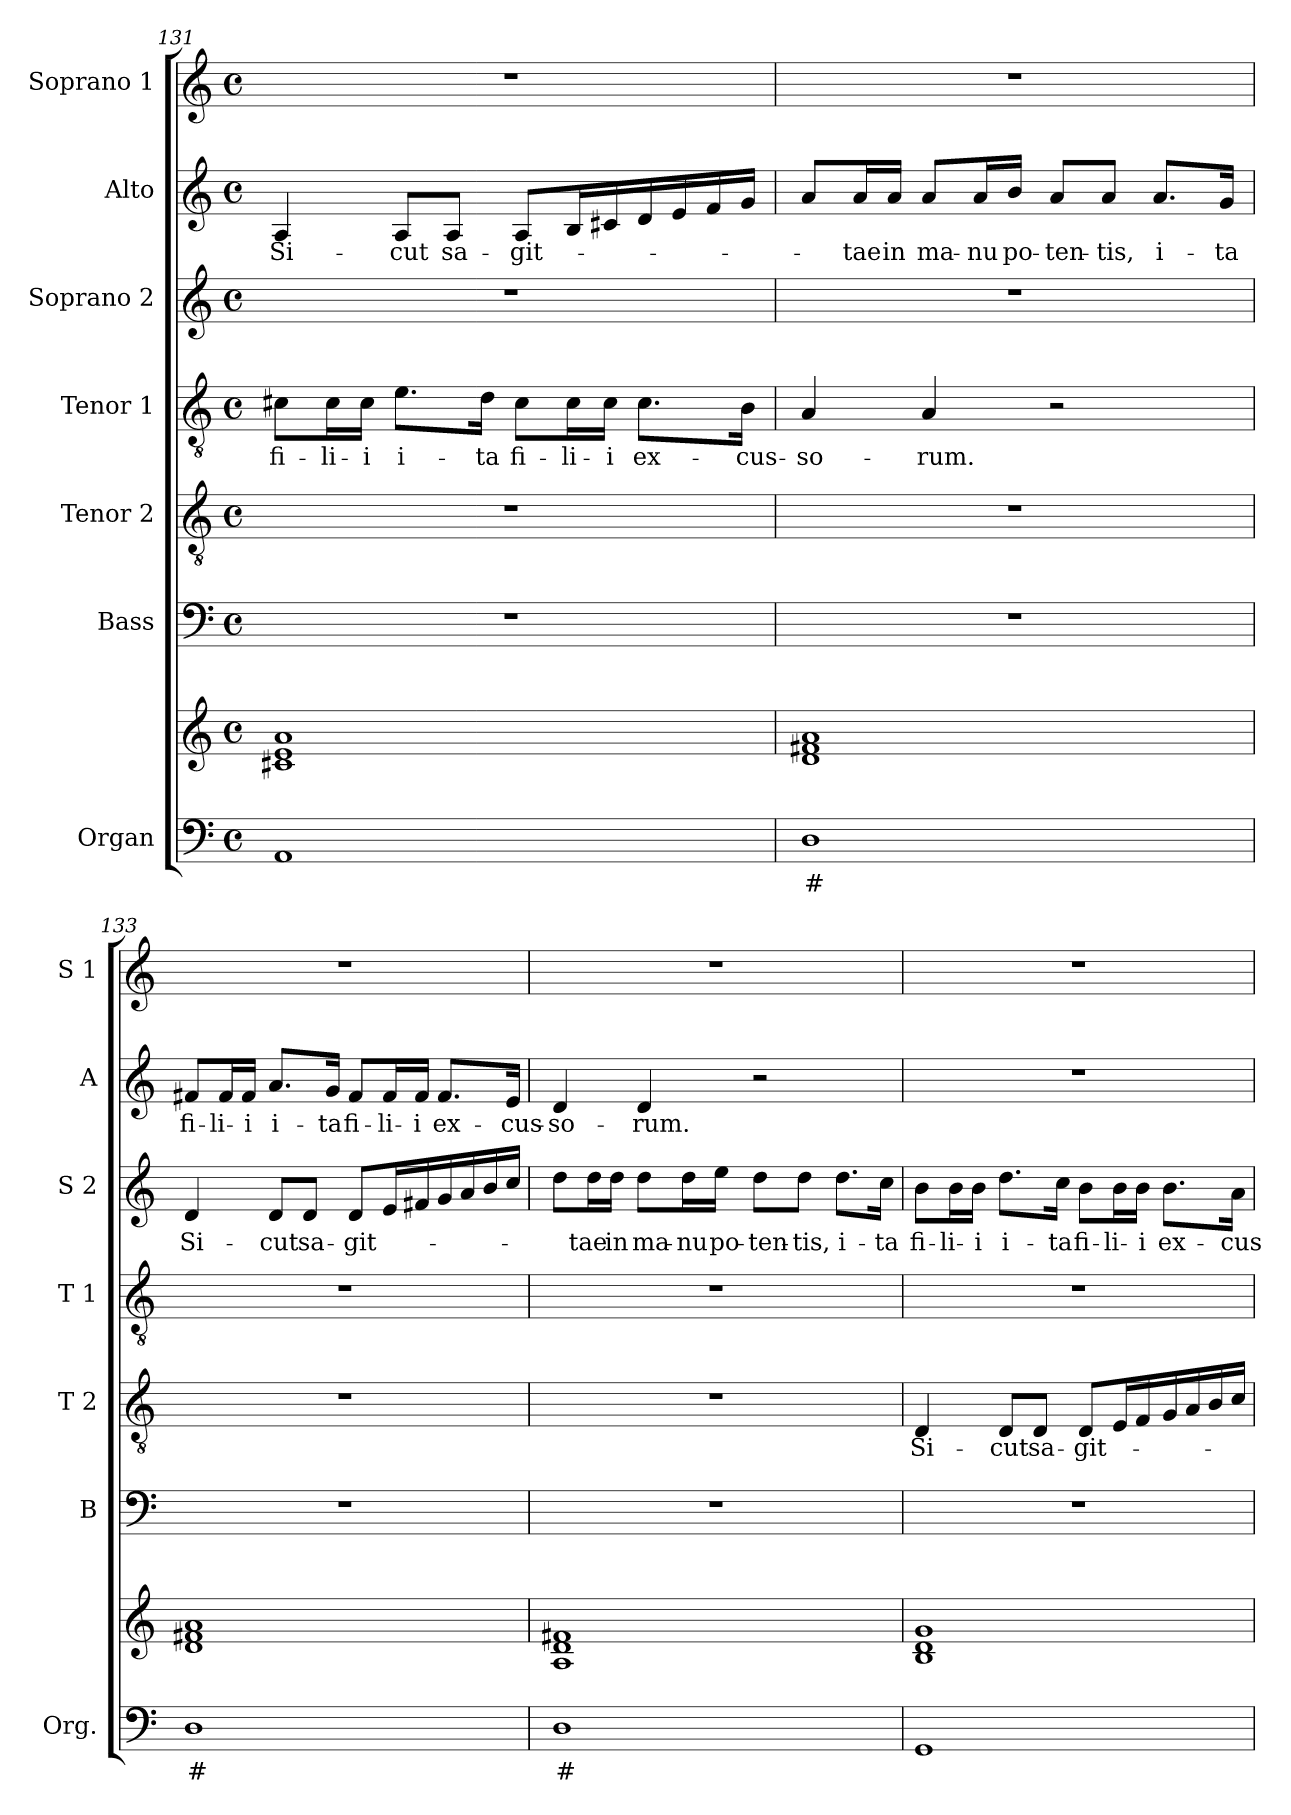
**kern	**text	**kern	**kern	**kern	**text	**kern	**text	**kern	**text	**kern	**text	**kern
*part7	*part7	*part7	*part6	*part5	*part5	*part4	*part4	*part3	*part3	*part2	*part2	*part1
*staff8	*staff8	*staff7	*staff6	*staff5	*staff5	*staff4	*staff4	*staff3	*staff3	*staff2	*staff2	*staff1
*I"Organ	*	*	*I"Bass	*I"Tenor 2	*	*I"Tenor 1	*	*I"Soprano 2	*	*I"Alto	*	*I"Soprano 1
*I'Org.	*	*	*I'B	*I'T 2	*	*I'T 1	*	*I'S 2	*	*I'A	*	*I'S 1
*clefF4	*	*clefG2	*clefF4	*clefGv2	*	*clefGv2	*	*clefG2	*	*clefG2	*	*clefG2
*k[]	*	*k[]	*k[]	*k[]	*	*k[]	*	*k[]	*	*k[]	*	*k[]
*M4/4	*	*M4/4	*M4/4	*M4/4	*	*M4/4	*	*M4/4	*	*M4/4	*	*M4/4
*met(c)	*	*met(c)	*met(c)	*met(c)	*	*met(c)	*	*met(c)	*	*met(c)	*	*met(c)
=131	=131	=131	=131	=131	=131	=131	=131	=131	=131	=131	=131	=131
!	!	!	!	!	!	!	!LO:LY:b	!	!	!	!LO:LY:b	!
1AA	.	1c#X! 1e! 1a!	1r	1r	.	8c#X\L	fi-	1r	.	4A/	Si-	1r
!	!	!	!	!	!	!	!LO:LY:b	!	!	!	!	!
.	.	.	.	.	.	16c#\L	-li-	.	.	.	.	.
!	!	!	!	!	!	!	!LO:LY:b	!	!	!	!	!
.	.	.	.	.	.	16c#\JJ	-i	.	.	.	.	.
!	!	!	!	!	!	!	!LO:LY:b	!	!	!	!LO:LY:b	!
.	.	.	.	.	.	8.e\L	i-	.	.	8A/L	-cut	.
!	!	!	!	!	!	!	!	!	!	!	!LO:LY:b	!
.	.	.	.	.	.	.	.	.	.	8A/J	sa-	.
!	!	!	!	!	!	!	!LO:LY:b	!	!	!	!	!
.	.	.	.	.	.	16d\Jk	-ta	.	.	.	.	.
!	!	!	!	!	!	!	!LO:LY:b	!	!	!	!LO:LY:b	!
.	.	.	.	.	.	8c#\L	fi-	.	.	8A/L	-git-	.
!	!	!	!	!	!	!	!LO:LY:b	!	!	!	!	!
.	.	.	.	.	.	16c#\L	-li-	.	.	16B/L	.	.
!	!	!	!	!	!	!	!LO:LY:b	!	!	!	!	!
.	.	.	.	.	.	16c#\JJ	-i	.	.	16c#X/	.	.
!	!	!	!	!	!	!	!LO:LY:b	!	!	!	!	!
.	.	.	.	.	.	8.c#\L	ex-	.	.	16d/	.	.
.	.	.	.	.	.	.	.	.	.	16e/	.	.
.	.	.	.	.	.	.	.	.	.	16f/	.	.
!	!	!	!	!	!	!	!LO:LY:b	!	!	!	!	!
.	.	.	.	.	.	16B\Jk	-cus-	.	.	16g/JJ	.	.
!!LO:PB:g=z
=132	=132	=132	=132	=132	=132	=132	=132	=132	=132	=132	=132	=132
!	!LO:LY:b	!	!	!	!	!	!LO:LY:b	!	!	!	!	!
1D	#	1d! 1f#X! 1a!	1r	1r	.	4A/	-so-	1r	.	8a/L	.	1r
!	!	!	!	!	!	!	!	!	!	!	!LO:LY:b	!
.	.	.	.	.	.	.	.	.	.	16a/L	-tae	.
!	!	!	!	!	!	!	!	!	!	!	!LO:LY:b	!
.	.	.	.	.	.	.	.	.	.	16a/JJ	in	.
!	!	!	!	!	!	!	!LO:LY:b	!	!	!	!LO:LY:b	!
.	.	.	.	.	.	4A/	-rum.	.	.	8a/L	ma-	.
!	!	!	!	!	!	!	!	!	!	!	!LO:LY:b	!
.	.	.	.	.	.	.	.	.	.	16a/L	-nu	.
!	!	!	!	!	!	!	!	!	!	!	!LO:LY:b	!
.	.	.	.	.	.	.	.	.	.	16b/JJ	po-	.
!	!	!	!	!	!	!	!	!	!	!	!LO:LY:b	!
.	.	.	.	.	.	2r	.	.	.	8a/L	-ten-	.
!	!	!	!	!	!	!	!	!	!	!	!LO:LY:b	!
.	.	.	.	.	.	.	.	.	.	8a/J	-tis,	.
!	!	!	!	!	!	!	!	!	!	!	!LO:LY:b	!
.	.	.	.	.	.	.	.	.	.	8.a/L	i-	.
!	!	!	!	!	!	!	!	!	!	!	!LO:LY:b	!
.	.	.	.	.	.	.	.	.	.	16g/Jk	-ta	.
=133	=133	=133	=133	=133	=133	=133	=133	=133	=133	=133	=133	=133
!	!LO:LY:b	!	!	!	!	!	!	!	!LO:LY:b	!	!LO:LY:b	!
1D	#	1d! 1f#X! 1a!	1r	1r	.	1r	.	4d/	Si-	8f#X/L	fi-	1r
!	!	!	!	!	!	!	!	!	!	!	!LO:LY:b	!
.	.	.	.	.	.	.	.	.	.	16f#/L	-li-	.
!	!	!	!	!	!	!	!	!	!	!	!LO:LY:b	!
.	.	.	.	.	.	.	.	.	.	16f#/JJ	-i	.
!	!	!	!	!	!	!	!	!	!LO:LY:b	!	!LO:LY:b	!
.	.	.	.	.	.	.	.	8d/L	-cut	8.a/L	i-	.
!	!	!	!	!	!	!	!	!	!LO:LY:b	!	!	!
.	.	.	.	.	.	.	.	8d/J	sa-	.	.	.
!	!	!	!	!	!	!	!	!	!	!	!LO:LY:b	!
.	.	.	.	.	.	.	.	.	.	16g/Jk	-ta	.
!	!	!	!	!	!	!	!	!	!LO:LY:b	!	!LO:LY:b	!
.	.	.	.	.	.	.	.	8d/L	-git-	8f#/L	fi-	.
!	!	!	!	!	!	!	!	!	!	!	!LO:LY:b	!
.	.	.	.	.	.	.	.	16e/L	.	16f#/L	-li-	.
!	!	!	!	!	!	!	!	!	!	!	!LO:LY:b	!
.	.	.	.	.	.	.	.	16f#X/	.	16f#/JJ	-i	.
!	!	!	!	!	!	!	!	!	!	!	!LO:LY:b	!
.	.	.	.	.	.	.	.	16g/	.	8.f#/L	ex-	.
.	.	.	.	.	.	.	.	16a/	.	.	.	.
.	.	.	.	.	.	.	.	16b/	.	.	.	.
!	!	!	!	!	!	!	!	!	!	!	!LO:LY:b	!
.	.	.	.	.	.	.	.	16cc/JJ	.	16e/Jk	-cus-	.
=134	=134	=134	=134	=134	=134	=134	=134	=134	=134	=134	=134	=134
!	!LO:LY:b	!	!	!	!	!	!	!	!	!	!LO:LY:b	!
1D	#	1A! 1d! 1f#X!	1r	1r	.	1r	.	8dd\L	.	4d/	-so-	1r
!	!	!	!	!	!	!	!	!	!LO:LY:b	!	!	!
.	.	.	.	.	.	.	.	16dd\L	-tae	.	.	.
!	!	!	!	!	!	!	!	!	!LO:LY:b	!	!	!
.	.	.	.	.	.	.	.	16dd\JJ	in	.	.	.
!	!	!	!	!	!	!	!	!	!LO:LY:b	!	!LO:LY:b	!
.	.	.	.	.	.	.	.	8dd\L	ma-	4d/	-rum.	.
!	!	!	!	!	!	!	!	!	!LO:LY:b	!	!	!
.	.	.	.	.	.	.	.	16dd\L	-nu	.	.	.
!	!	!	!	!	!	!	!	!	!LO:LY:b	!	!	!
.	.	.	.	.	.	.	.	16ee\JJ	po-	.	.	.
!	!	!	!	!	!	!	!	!	!LO:LY:b	!	!	!
.	.	.	.	.	.	.	.	8dd\L	-ten-	2r	.	.
!	!	!	!	!	!	!	!	!	!LO:LY:b	!	!	!
.	.	.	.	.	.	.	.	8dd\J	-tis,	.	.	.
!	!	!	!	!	!	!	!	!	!LO:LY:b	!	!	!
.	.	.	.	.	.	.	.	8.dd\L	i-	.	.	.
!	!	!	!	!	!	!	!	!	!LO:LY:b	!	!	!
.	.	.	.	.	.	.	.	16cc\Jk	-ta	.	.	.
!!LO:PB:g=z
=135	=135	=135	=135	=135	=135	=135	=135	=135	=135	=135	=135	=135
!	!	!	!	!	!LO:LY:b	!	!	!	!LO:LY:b	!	!	!
1GG	.	1B! 1d! 1g!	1r	4D/	Si-	1r	.	8b\L	fi-	1r	.	1r
!	!	!	!	!	!	!	!	!	!LO:LY:b	!	!	!
.	.	.	.	.	.	.	.	16b\L	-li-	.	.	.
!	!	!	!	!	!	!	!	!	!LO:LY:b	!	!	!
.	.	.	.	.	.	.	.	16b\JJ	-i	.	.	.
!	!	!	!	!	!LO:LY:b	!	!	!	!LO:LY:b	!	!	!
.	.	.	.	8D/L	-cut	.	.	8.dd\L	i-	.	.	.
!	!	!	!	!	!LO:LY:b	!	!	!	!	!	!	!
.	.	.	.	8D/J	sa-	.	.	.	.	.	.	.
!	!	!	!	!	!	!	!	!	!LO:LY:b	!	!	!
.	.	.	.	.	.	.	.	16cc\Jk	-ta	.	.	.
!	!	!	!	!	!LO:LY:b	!	!	!	!LO:LY:b	!	!	!
.	.	.	.	8D/L	-git-	.	.	8b\L	fi-	.	.	.
!	!	!	!	!	!	!	!	!	!LO:LY:b	!	!	!
.	.	.	.	16E/L	.	.	.	16b\L	-li-	.	.	.
!	!	!	!	!	!	!	!	!	!LO:LY:b	!	!	!
.	.	.	.	16F/	.	.	.	16b\JJ	-i	.	.	.
!	!	!	!	!	!	!	!	!	!LO:LY:b	!	!	!
.	.	.	.	16G/	.	.	.	8.b\L	ex-	.	.	.
.	.	.	.	16A/	.	.	.	.	.	.	.	.
.	.	.	.	16B/	.	.	.	.	.	.	.	.
!	!	!	!	!	!	!	!	!	!LO:LY:b	!	!	!
.	.	.	.	16c/JJ	.	.	.	16a\Jk	-cus-	.	.	.
=	=	=	=	=	=	=	=	=	=	=	=	=
*-	*-	*-	*-	*-	*-	*-	*-	*-	*-	*-	*-	*-
